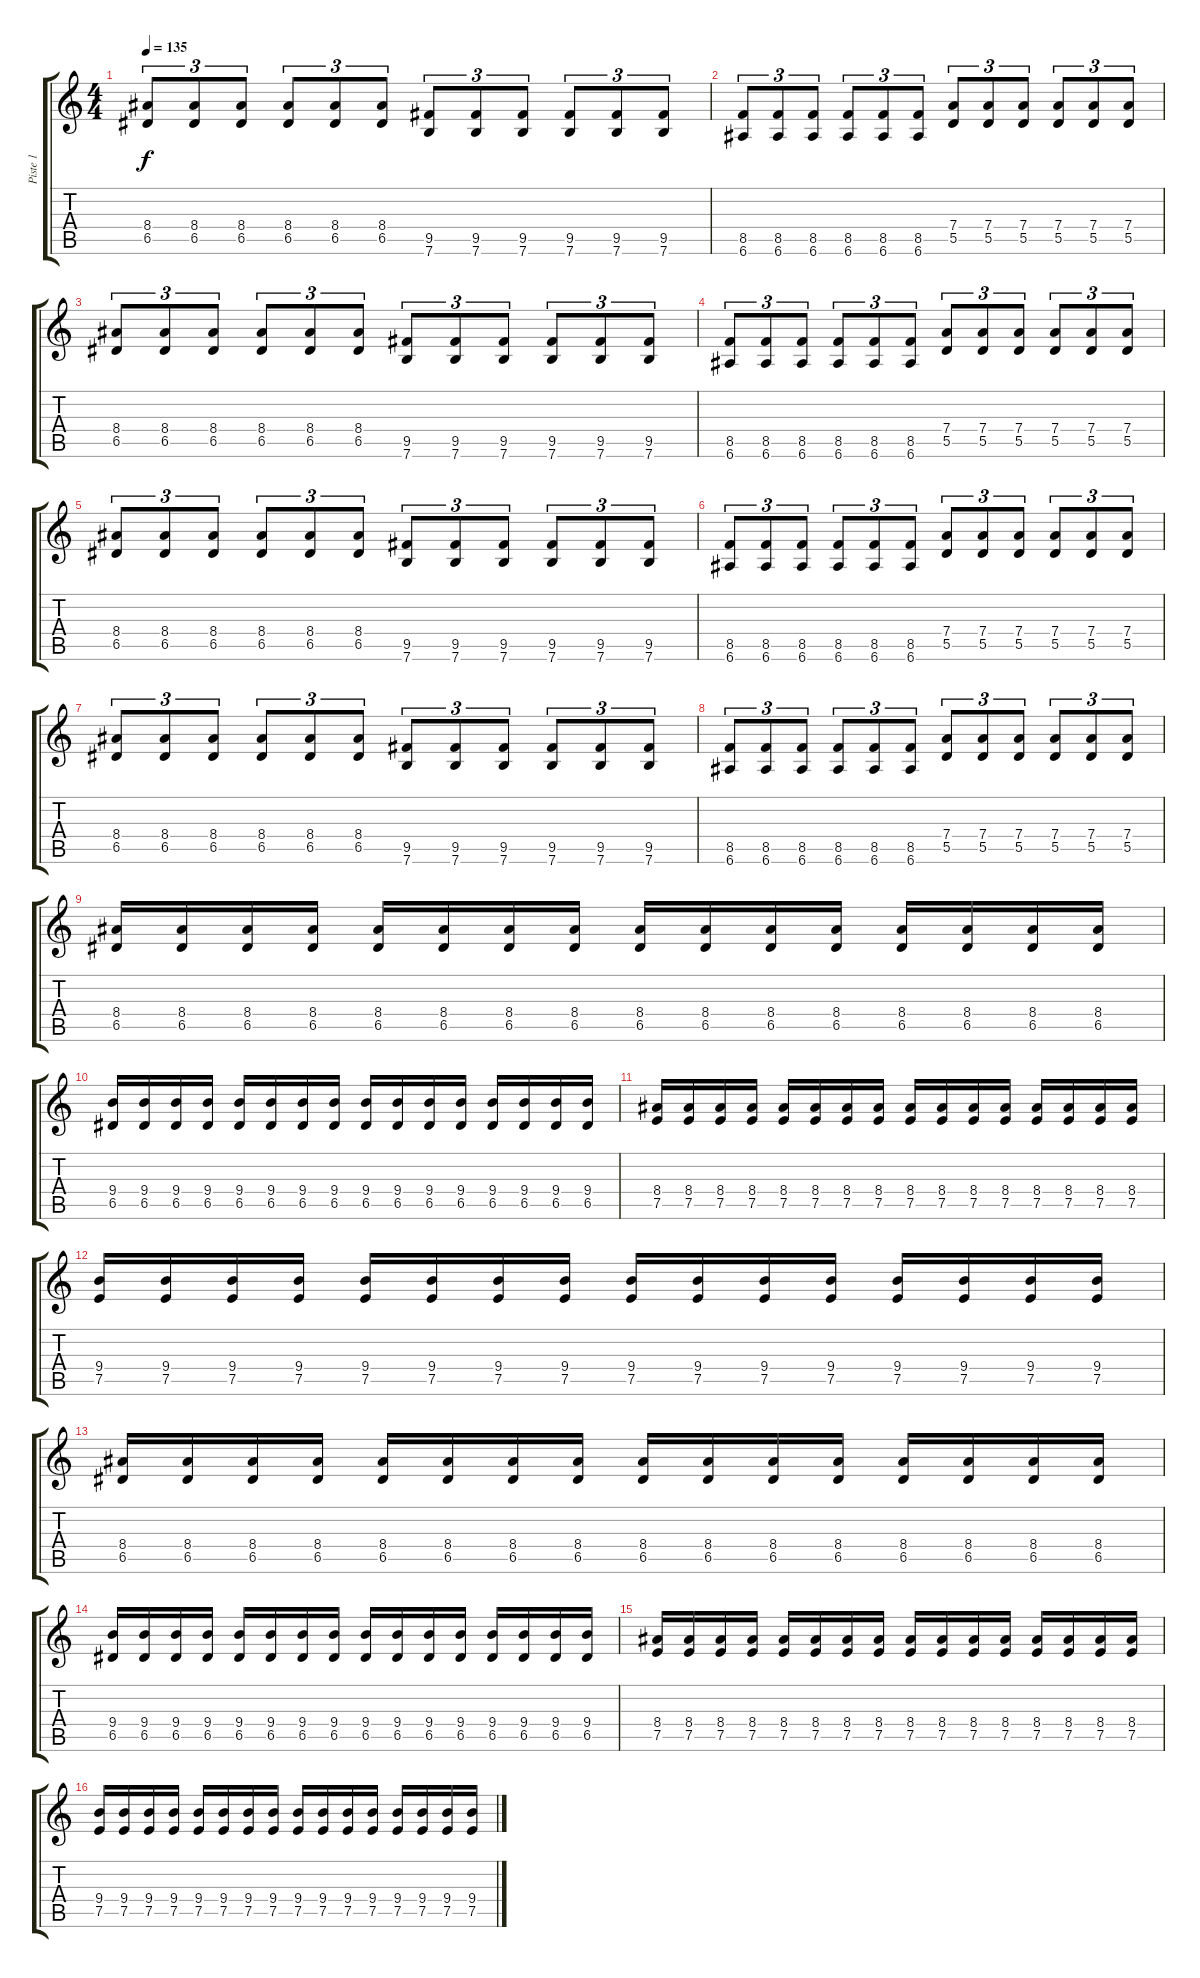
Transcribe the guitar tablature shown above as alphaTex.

\track ("Piste 1" "Piste 1") {instrument distortionguitar}
\staff {score tabs}
\tuning (E4 B3 G3 D3 A2 E2) {hide}
\ts (4 4)
\tempo 135
\clef g2
\ks c
(8.4 6.5).8{tu (3 2) dy f} (8.4 6.5).8{tu (3 2)} (8.4 6.5).8{tu (3 2)} (8.4 6.5).8{tu (3 2)} (8.4 6.5).8{tu (3 2)} (8.4 6.5).8{tu (3 2)} (9.5 7.6).8{tu (3 2)} (9.5 7.6).8{tu (3 2)} (9.5 7.6).8{tu (3 2)} (9.5 7.6).8{tu (3 2)} (9.5 7.6).8{tu (3 2)} (9.5 7.6).8{tu (3 2)} |
(8.5 6.6).8{tu (3 2)} (8.5 6.6).8{tu (3 2)} (8.5 6.6).8{tu (3 2)} (8.5 6.6).8{tu (3 2)} (8.5 6.6).8{tu (3 2)} (8.5 6.6).8{tu (3 2)} (7.4 5.5).8{tu (3 2)} (7.4 5.5).8{tu (3 2)} (7.4 5.5).8{tu (3 2)} (7.4 5.5).8{tu (3 2)} (7.4 5.5).8{tu (3 2)} (7.4 5.5).8{tu (3 2)} |
(8.4 6.5).8{tu (3 2)} (8.4 6.5).8{tu (3 2)} (8.4 6.5).8{tu (3 2)} (8.4 6.5).8{tu (3 2)} (8.4 6.5).8{tu (3 2)} (8.4 6.5).8{tu (3 2)} (9.5 7.6).8{tu (3 2)} (9.5 7.6).8{tu (3 2)} (9.5 7.6).8{tu (3 2)} (9.5 7.6).8{tu (3 2)} (9.5 7.6).8{tu (3 2)} (9.5 7.6).8{tu (3 2)} |
(8.5 6.6).8{tu (3 2)} (8.5 6.6).8{tu (3 2)} (8.5 6.6).8{tu (3 2)} (8.5 6.6).8{tu (3 2)} (8.5 6.6).8{tu (3 2)} (8.5 6.6).8{tu (3 2)} (7.4 5.5).8{tu (3 2)} (7.4 5.5).8{tu (3 2)} (7.4 5.5).8{tu (3 2)} (7.4 5.5).8{tu (3 2)} (7.4 5.5).8{tu (3 2)} (7.4 5.5).8{tu (3 2)} |
(8.4 6.5).8{tu (3 2)} (8.4 6.5).8{tu (3 2)} (8.4 6.5).8{tu (3 2)} (8.4 6.5).8{tu (3 2)} (8.4 6.5).8{tu (3 2)} (8.4 6.5).8{tu (3 2)} (9.5 7.6).8{tu (3 2)} (9.5 7.6).8{tu (3 2)} (9.5 7.6).8{tu (3 2)} (9.5 7.6).8{tu (3 2)} (9.5 7.6).8{tu (3 2)} (9.5 7.6).8{tu (3 2)} |
(8.5 6.6).8{tu (3 2)} (8.5 6.6).8{tu (3 2)} (8.5 6.6).8{tu (3 2)} (8.5 6.6).8{tu (3 2)} (8.5 6.6).8{tu (3 2)} (8.5 6.6).8{tu (3 2)} (7.4 5.5).8{tu (3 2)} (7.4 5.5).8{tu (3 2)} (7.4 5.5).8{tu (3 2)} (7.4 5.5).8{tu (3 2)} (7.4 5.5).8{tu (3 2)} (7.4 5.5).8{tu (3 2)} |
(8.4 6.5).8{tu (3 2)} (8.4 6.5).8{tu (3 2)} (8.4 6.5).8{tu (3 2)} (8.4 6.5).8{tu (3 2)} (8.4 6.5).8{tu (3 2)} (8.4 6.5).8{tu (3 2)} (9.5 7.6).8{tu (3 2)} (9.5 7.6).8{tu (3 2)} (9.5 7.6).8{tu (3 2)} (9.5 7.6).8{tu (3 2)} (9.5 7.6).8{tu (3 2)} (9.5 7.6).8{tu (3 2)} |
(8.5 6.6).8{tu (3 2)} (8.5 6.6).8{tu (3 2)} (8.5 6.6).8{tu (3 2)} (8.5 6.6).8{tu (3 2)} (8.5 6.6).8{tu (3 2)} (8.5 6.6).8{tu (3 2)} (7.4 5.5).8{tu (3 2)} (7.4 5.5).8{tu (3 2)} (7.4 5.5).8{tu (3 2)} (7.4 5.5).8{tu (3 2)} (7.4 5.5).8{tu (3 2)} (7.4 5.5).8{tu (3 2)} |
(8.4 6.5).16 (8.4 6.5).16 (8.4 6.5).16 (8.4 6.5).16 (8.4 6.5).16 (8.4 6.5).16 (8.4 6.5).16 (8.4 6.5).16 (8.4 6.5).16 (8.4 6.5).16 (8.4 6.5).16 (8.4 6.5).16 (8.4 6.5).16 (8.4 6.5).16 (8.4 6.5).16 (8.4 6.5).16 |
(9.4 6.5).16 (9.4 6.5).16 (9.4 6.5).16 (9.4 6.5).16 (9.4 6.5).16 (9.4 6.5).16 (9.4 6.5).16 (9.4 6.5).16 (9.4 6.5).16 (9.4 6.5).16 (9.4 6.5).16 (9.4 6.5).16 (9.4 6.5).16 (9.4 6.5).16 (9.4 6.5).16 (9.4 6.5).16 |
(8.4 7.5).16 (8.4 7.5).16 (8.4 7.5).16 (8.4 7.5).16 (8.4 7.5).16 (8.4 7.5).16 (8.4 7.5).16 (8.4 7.5).16 (8.4 7.5).16 (8.4 7.5).16 (8.4 7.5).16 (8.4 7.5).16 (8.4 7.5).16 (8.4 7.5).16 (8.4 7.5).16 (8.4 7.5).16 |
(9.4 7.5).16 (9.4 7.5).16 (9.4 7.5).16 (9.4 7.5).16 (9.4 7.5).16 (9.4 7.5).16 (9.4 7.5).16 (9.4 7.5).16 (9.4 7.5).16 (9.4 7.5).16 (9.4 7.5).16 (9.4 7.5).16 (9.4 7.5).16 (9.4 7.5).16 (9.4 7.5).16 (9.4 7.5).16 |
(8.4 6.5).16 (8.4 6.5).16 (8.4 6.5).16 (8.4 6.5).16 (8.4 6.5).16 (8.4 6.5).16 (8.4 6.5).16 (8.4 6.5).16 (8.4 6.5).16 (8.4 6.5).16 (8.4 6.5).16 (8.4 6.5).16 (8.4 6.5).16 (8.4 6.5).16 (8.4 6.5).16 (8.4 6.5).16 |
(9.4 6.5).16 (9.4 6.5).16 (9.4 6.5).16 (9.4 6.5).16 (9.4 6.5).16 (9.4 6.5).16 (9.4 6.5).16 (9.4 6.5).16 (9.4 6.5).16 (9.4 6.5).16 (9.4 6.5).16 (9.4 6.5).16 (9.4 6.5).16 (9.4 6.5).16 (9.4 6.5).16 (9.4 6.5).16 |
(8.4 7.5).16 (8.4 7.5).16 (8.4 7.5).16 (8.4 7.5).16 (8.4 7.5).16 (8.4 7.5).16 (8.4 7.5).16 (8.4 7.5).16 (8.4 7.5).16 (8.4 7.5).16 (8.4 7.5).16 (8.4 7.5).16 (8.4 7.5).16 (8.4 7.5).16 (8.4 7.5).16 (8.4 7.5).16 |
(9.4 7.5).16 (9.4 7.5).16 (9.4 7.5).16 (9.4 7.5).16 (9.4 7.5).16 (9.4 7.5).16 (9.4 7.5).16 (9.4 7.5).16 (9.4 7.5).16 (9.4 7.5).16 (9.4 7.5).16 (9.4 7.5).16 (9.4 7.5).16 (9.4 7.5).16 (9.4 7.5).16 (9.4 7.5).16
